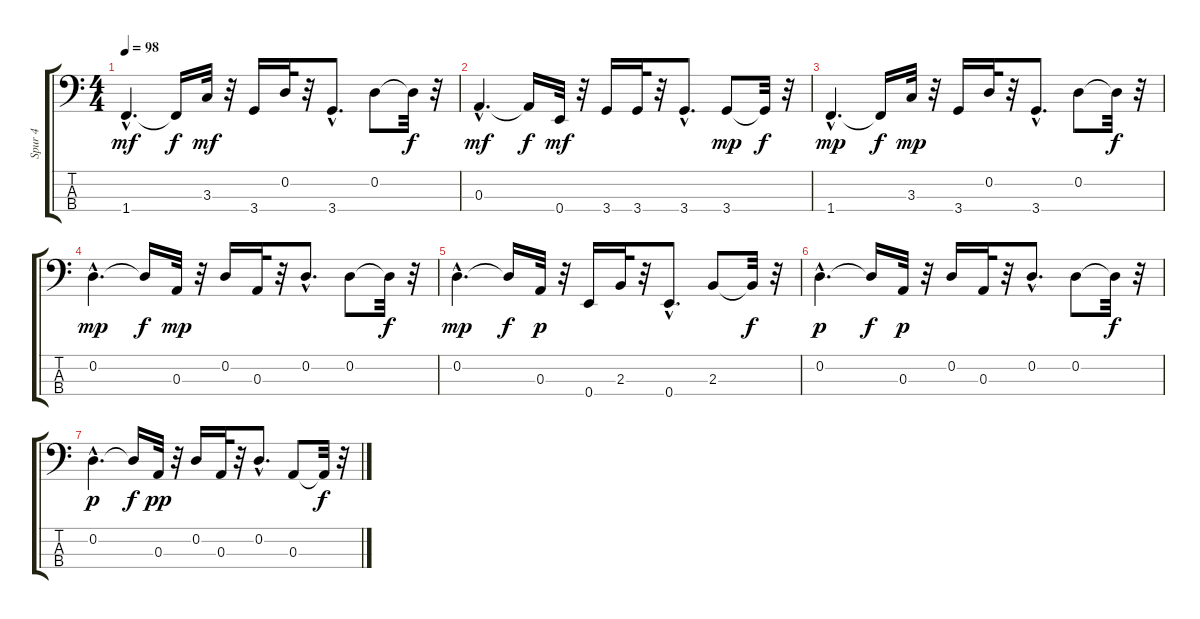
\track ("Spur 4" "Spur 4") {instrument electricbassfinger}
\staff {score tabs}
\tuning (G2 D2 A1 E1) {hide}
\ts (4 4)
\tempo 98
\clef f4
\ks c
1.4{hac}.4{d dy mf} 1.4{t}.16{dy f} 3.3.32{dy mf} r.32 3.4.16 0.2.32 r.32 3.4{hac}.8{d} 0.2.8 0.2{t}.32{dy f} r.32 |
0.3{hac}.4{d dy mf} 0.3{t}.16{dy f} 0.4.32{dy mf} r.32 3.4.16 3.4.32 r.32 3.4{hac}.8{d} 3.4.8{dy mp} 3.4{t}.32{dy f} r.32 |
1.4{hac}.4{d dy mp} 1.4{t}.16{dy f} 3.3.32{dy mp} r.32 3.4.16 0.2.32 r.32 3.4{hac}.8{d} 0.2.8 0.2{t}.32{dy f} r.32 |
0.2{hac}.4{d dy mp} 0.2{t}.16{dy f} 0.3.32{dy mp} r.32 0.2.16 0.3.32 r.32 0.2{hac}.8{d} 0.2.8 0.2{t}.32{dy f} r.32 |
0.2{hac}.4{d dy mp} 0.2{t}.16{dy f} 0.3.32{dy p} r.32 0.4.16 2.3.32 r.32 0.4{hac}.8{d} 2.3.8 2.3{t}.32{dy f} r.32 |
0.2{hac}.4{d dy p} 0.2{t}.16{dy f} 0.3.32{dy p} r.32 0.2.16 0.3.32 r.32 0.2{hac}.8{d} 0.2.8 0.2{t}.32{dy f} r.32 |
0.2{hac}.4{d dy p} 0.2{t}.16{dy f} 0.3.32{dy pp} r.32 0.2.16 0.3.32 r.32 0.2{hac}.8{d} 0.3.8 0.3{t}.32{dy f} r.32
